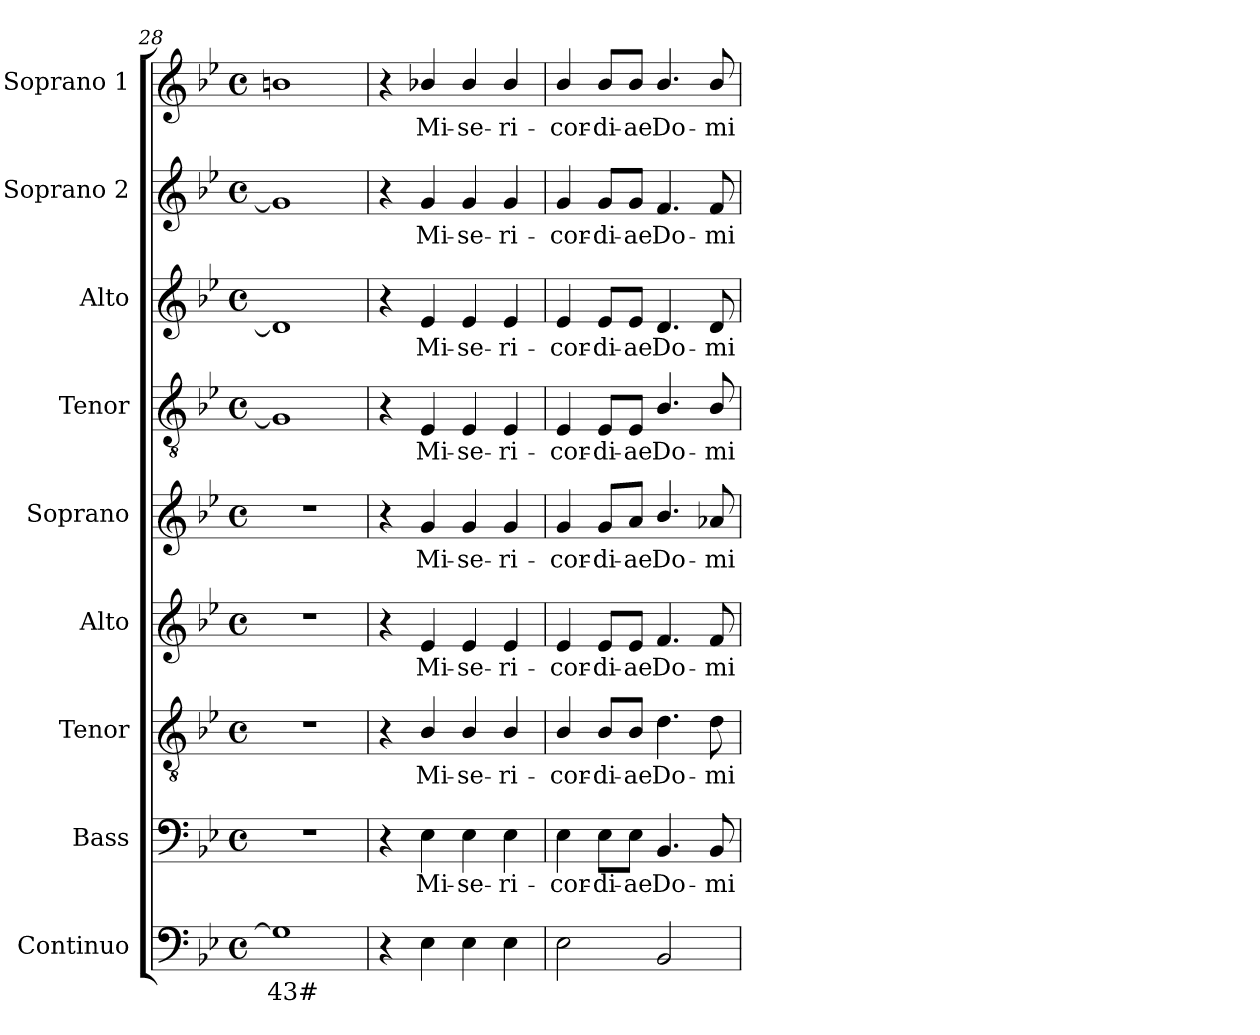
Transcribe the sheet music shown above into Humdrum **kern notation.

**kern	**text	**kern	**text	**kern	**text	**kern	**text	**kern	**text	**kern	**text	**kern	**text	**kern	**text	**kern	**text
*part9	*part9	*part8	*part8	*part7	*part7	*part6	*part6	*part5	*part5	*part4	*part4	*part3	*part3	*part2	*part2	*part1	*part1
*staff9	*staff9	*staff8	*staff8	*staff7	*staff7	*staff6	*staff6	*staff5	*staff5	*staff4	*staff4	*staff3	*staff3	*staff2	*staff2	*staff1	*staff1
*I"Continuo	*	*I"Bass	*	*I"Tenor	*	*I"Alto	*	*I"Soprano	*	*I"Tenor	*	*I"Alto	*	*I"Soprano 2	*	*I"Soprano 1	*
*I'Cont.	*	*I'B.	*	*I'T.	*	*I'A.	*	*I'S.	*	*I'T.	*	*I'A.	*	*I'S2.	*	*I'S1.	*
*clefF4	*	*clefF4	*	*clefGv2	*	*clefG2	*	*clefG2	*	*clefGv2	*	*clefG2	*	*clefG2	*	*clefG2	*
*	*	*	*	*ITrd7c12	*	*	*	*	*	*ITrd7c12	*	*	*	*	*	*	*
*k[b-e-]	*	*k[b-e-]	*	*k[b-e-]	*	*k[b-e-]	*	*k[b-e-]	*	*k[b-e-]	*	*k[b-e-]	*	*k[b-e-]	*	*k[b-e-]	*
*B-:	*	*B-:	*	*B-:	*	*B-:	*	*B-:	*	*B-:	*	*B-:	*	*B-:	*	*B-:	*
*M4/4	*	*M4/4	*	*M4/4	*	*M4/4	*	*M4/4	*	*M4/4	*	*M4/4	*	*M4/4	*	*M4/4	*
*met(c)	*	*met(c)	*	*met(c)	*	*met(c)	*	*met(c)	*	*met(c)	*	*met(c)	*	*met(c)	*	*met(c)	*
=28	=28	=28	=28	=28	=28	=28	=28	=28	=28	=28	=28	=28	=28	=28	=28	=28	=28
!	!LO:LY:b:color=#000000	!	!	!	!	!	!	!	!	!	!	!	!	!	!	!	!
1Gi]	43#	1r	.	1r	.	1r	.	1r	.	1GGi]	.	1di]	.	1gi]	.	1bni	.
!!LO:PB:g=z
=29	=29	=29	=29	=29	=29	=29	=29	=29	=29	=29	=29	=29	=29	=29	=29	=29	=29
4r	.	4r	.	4r	.	4r	.	4r	.	4r	.	4r	.	4r	.	4r	.
!	!	!	!LO:LY:b:color=#000000	!	!	!	!	!	!	!	!	!	!	!	!	!	!
!	!	!	!	!	!LO:LY:b:color=#000000	!	!	!	!	!	!	!	!	!	!	!	!
!	!	!	!	!	!	!	!LO:LY:b:color=#000000	!	!	!	!	!	!	!	!	!	!
!	!	!	!	!	!	!	!	!	!LO:LY:b:color=#000000	!	!	!	!	!	!	!	!
!	!	!	!	!	!	!	!	!	!	!	!LO:LY:b:color=#000000	!	!	!	!	!	!
!	!	!	!	!	!	!	!	!	!	!	!	!	!LO:LY:b:color=#000000	!	!	!	!
!	!	!	!	!	!	!	!	!	!	!	!	!	!	!	!LO:LY:b:color=#000000	!	!
!	!	!	!	!	!	!	!	!	!	!	!	!	!	!	!	!	!LO:LY:b:color=#000000
4E-i\	.	4E-i\	Mi-	4BB-i/	Mi-	4e-i/	Mi-	4gi/	Mi-	4EE-i/	Mi-	4e-i/	Mi-	4gi/	Mi-	4b-Xi/	Mi-
!	!	!	!LO:LY:b:color=#000000	!	!	!	!	!	!	!	!	!	!	!	!	!	!
!	!	!	!	!	!LO:LY:b:color=#000000	!	!	!	!	!	!	!	!	!	!	!	!
!	!	!	!	!	!	!	!LO:LY:b:color=#000000	!	!	!	!	!	!	!	!	!	!
!	!	!	!	!	!	!	!	!	!LO:LY:b:color=#000000	!	!	!	!	!	!	!	!
!	!	!	!	!	!	!	!	!	!	!	!LO:LY:b:color=#000000	!	!	!	!	!	!
!	!	!	!	!	!	!	!	!	!	!	!	!	!LO:LY:b:color=#000000	!	!	!	!
!	!	!	!	!	!	!	!	!	!	!	!	!	!	!	!LO:LY:b:color=#000000	!	!
!	!	!	!	!	!	!	!	!	!	!	!	!	!	!	!	!	!LO:LY:b:color=#000000
4E-i\	.	4E-i\	-se-	4BB-i/	-se-	4e-i/	-se-	4gi/	-se-	4EE-i/	-se-	4e-i/	-se-	4gi/	-se-	4b-i/	-se-
!	!	!	!LO:LY:b:color=#000000	!	!	!	!	!	!	!	!	!	!	!	!	!	!
!	!	!	!	!	!LO:LY:b:color=#000000	!	!	!	!	!	!	!	!	!	!	!	!
!	!	!	!	!	!	!	!LO:LY:b:color=#000000	!	!	!	!	!	!	!	!	!	!
!	!	!	!	!	!	!	!	!	!LO:LY:b:color=#000000	!	!	!	!	!	!	!	!
!	!	!	!	!	!	!	!	!	!	!	!LO:LY:b:color=#000000	!	!	!	!	!	!
!	!	!	!	!	!	!	!	!	!	!	!	!	!LO:LY:b:color=#000000	!	!	!	!
!	!	!	!	!	!	!	!	!	!	!	!	!	!	!	!LO:LY:b:color=#000000	!	!
!	!	!	!	!	!	!	!	!	!	!	!	!	!	!	!	!	!LO:LY:b:color=#000000
4E-i\	.	4E-i\	-ri-	4BB-i/	-ri-	4e-i/	-ri-	4gi/	-ri-	4EE-i/	-ri-	4e-i/	-ri-	4gi/	-ri-	4b-i/	-ri-
=30	=30	=30	=30	=30	=30	=30	=30	=30	=30	=30	=30	=30	=30	=30	=30	=30	=30
!	!	!	!LO:LY:b:color=#000000	!	!	!	!	!	!	!	!	!	!	!	!	!	!
!	!	!	!	!	!LO:LY:b:color=#000000	!	!	!	!	!	!	!	!	!	!	!	!
!	!	!	!	!	!	!	!LO:LY:b:color=#000000	!	!	!	!	!	!	!	!	!	!
!	!	!	!	!	!	!	!	!	!LO:LY:b:color=#000000	!	!	!	!	!	!	!	!
!	!	!	!	!	!	!	!	!	!	!	!LO:LY:b:color=#000000	!	!	!	!	!	!
!	!	!	!	!	!	!	!	!	!	!	!	!	!LO:LY:b:color=#000000	!	!	!	!
!	!	!	!	!	!	!	!	!	!	!	!	!	!	!	!LO:LY:b:color=#000000	!	!
!	!	!	!	!	!	!	!	!	!	!	!	!	!	!	!	!	!LO:LY:b:color=#000000
2E-i\	.	4E-i\	-cor-	4BB-i/	-cor-	4e-i/	-cor-	4gi/	-cor-	4EE-i/	-cor-	4e-i/	-cor-	4gi/	-cor-	4b-i/	-cor-
!	!	!	!LO:LY:b:color=#000000	!	!	!	!	!	!	!	!	!	!	!	!	!	!
!	!	!	!	!	!LO:LY:b:color=#000000	!	!	!	!	!	!	!	!	!	!	!	!
!	!	!	!	!	!	!	!LO:LY:b:color=#000000	!	!	!	!	!	!	!	!	!	!
!	!	!	!	!	!	!	!	!	!LO:LY:b:color=#000000	!	!	!	!	!	!	!	!
!	!	!	!	!	!	!	!	!	!	!	!LO:LY:b:color=#000000	!	!	!	!	!	!
!	!	!	!	!	!	!	!	!	!	!	!	!	!LO:LY:b:color=#000000	!	!	!	!
!	!	!	!	!	!	!	!	!	!	!	!	!	!	!	!LO:LY:b:color=#000000	!	!
!	!	!	!	!	!	!	!	!	!	!	!	!	!	!	!	!	!LO:LY:b:color=#000000
.	.	8E-i\L	-di-	8BB-i/L	-di-	8e-i/L	-di-	8gi/L	-di-	8EE-i/L	-di-	8e-i/L	-di-	8gi/L	-di-	8b-i/L	-di-
!	!	!	!LO:LY:b:color=#000000	!	!	!	!	!	!	!	!	!	!	!	!	!	!
!	!	!	!	!	!LO:LY:b:color=#000000	!	!	!	!	!	!	!	!	!	!	!	!
!	!	!	!	!	!	!	!LO:LY:b:color=#000000	!	!	!	!	!	!	!	!	!	!
!	!	!	!	!	!	!	!	!	!LO:LY:b:color=#000000	!	!	!	!	!	!	!	!
!	!	!	!	!	!	!	!	!	!	!	!LO:LY:b:color=#000000	!	!	!	!	!	!
!	!	!	!	!	!	!	!	!	!	!	!	!	!LO:LY:b:color=#000000	!	!	!	!
!	!	!	!	!	!	!	!	!	!	!	!	!	!	!	!LO:LY:b:color=#000000	!	!
!	!	!	!	!	!	!	!	!	!	!	!	!	!	!	!	!	!LO:LY:b:color=#000000
.	.	8E-i\J	-ae	8BB-i/J	-ae	8e-i/J	-ae	8ai/J	-ae	8EE-i/J	-ae	8e-i/J	-ae	8gi/J	-ae	8b-i/J	-ae
!	!	!	!LO:LY:b:color=#000000	!	!	!	!	!	!	!	!	!	!	!	!	!	!
!	!	!	!	!	!LO:LY:b:color=#000000	!	!	!	!	!	!	!	!	!	!	!	!
!	!	!	!	!	!	!	!LO:LY:b:color=#000000	!	!	!	!	!	!	!	!	!	!
!	!	!	!	!	!	!	!	!	!LO:LY:b:color=#000000	!	!	!	!	!	!	!	!
!	!	!	!	!	!	!	!	!	!	!	!LO:LY:b:color=#000000	!	!	!	!	!	!
!	!	!	!	!	!	!	!	!	!	!	!	!	!LO:LY:b:color=#000000	!	!	!	!
!	!	!	!	!	!	!	!	!	!	!	!	!	!	!	!LO:LY:b:color=#000000	!	!
!	!	!	!	!	!	!	!	!	!	!	!	!	!	!	!	!	!LO:LY:b:color=#000000
2BB-i/	.	4.BB-i/	Do-	4.Di\	Do-	4.fi/	Do-	4.b-i/	Do-	4.BB-i/	Do-	4.di/	Do-	4.fi/	Do-	4.b-i/	Do-
!	!	!	!LO:LY:b:color=#000000	!	!	!	!	!	!	!	!	!	!	!	!	!	!
!	!	!	!	!	!LO:LY:b:color=#000000	!	!	!	!	!	!	!	!	!	!	!	!
!	!	!	!	!	!	!	!LO:LY:b:color=#000000	!	!	!	!	!	!	!	!	!	!
!	!	!	!	!	!	!	!	!	!LO:LY:b:color=#000000	!	!	!	!	!	!	!	!
!	!	!	!	!	!	!	!	!	!	!	!LO:LY:b:color=#000000	!	!	!	!	!	!
!	!	!	!	!	!	!	!	!	!	!	!	!	!LO:LY:b:color=#000000	!	!	!	!
!	!	!	!	!	!	!	!	!	!	!	!	!	!	!	!LO:LY:b:color=#000000	!	!
!	!	!	!	!	!	!	!	!	!	!	!	!	!	!	!	!	!LO:LY:b:color=#000000
.	.	8BB-i/	-mi-	8Di\	-mi-	8fi/	-mi-	8a-Xi/	-mi-	8BB-i/	-mi-	8di/	-mi-	8fi/	-mi-	8b-i/	-mi-
=	=	=	=	=	=	=	=	=	=	=	=	=	=	=	=	=	=
*-	*-	*-	*-	*-	*-	*-	*-	*-	*-	*-	*-	*-	*-	*-	*-	*-	*-
